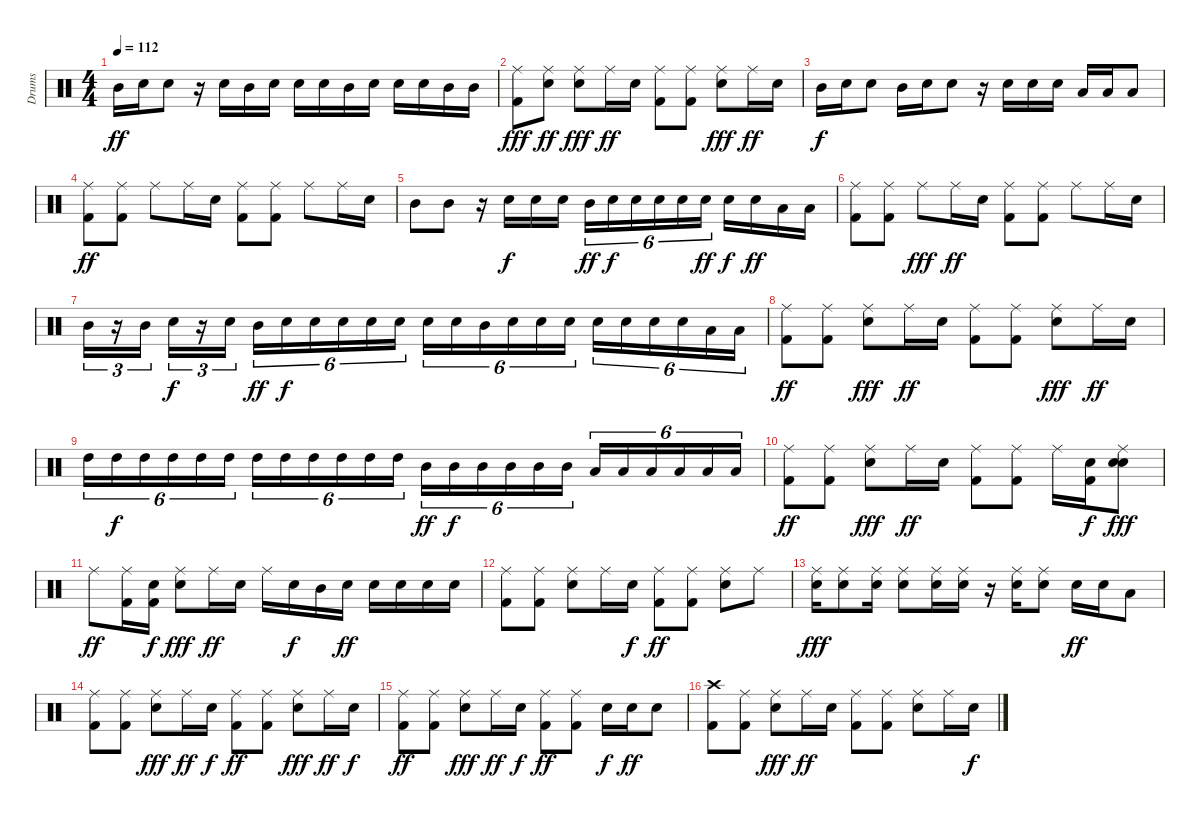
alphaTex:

\track ("Drums" "Drums") {instrument percussion}
\staff {score}
\articulation defaults
\ts (4 4)
\tempo 112
\clef neutral
\ks c "Mid Tom (hit)".16{dy ff} "Snare (hit) 2".16 "Snare (hit) 2".8
r.16 "Snare (hit) 2".16 "Mid Tom (hit)".16 "Snare (hit) 2".16 "Snare (hit) 2".16 "Snare (hit) 2".16 "Mid Tom (hit)".16 "Snare (hit) 2".16 "Snare (hit) 2".16 "Snare (hit) 2".16 "Mid Tom (hit)".16 "Mid Tom (hit)".16 |
("Ride (middle)" "Kick (hit) 2").8{dy fff} ("Ride (middle)" "Snare (hit)").8{dy ff} ("Ride (middle)" "Snare (hit) 2").8{dy fff} "Ride (middle)".16{dy ff} "Snare (hit) 2".16 ("Ride (middle)" "Kick (hit) 2").8 ("Ride (middle)" "Kick (hit) 2").8 ("Ride (middle)" "Snare (hit) 2").8{dy fff} "Ride (middle)".16{dy ff} "Snare (hit) 2".16 |
"Mid Tom (hit)".16{dy f} "Snare (hit) 2".16 "Snare (hit) 2".8 "Mid Tom (hit)".16 "Snare (hit) 2".16 "Snare (hit) 2".8 r.16 "Snare (hit) 2".16 "Snare (hit) 2".16 "Snare (hit) 2".16 "Low Tom (hit)".16 "Low Tom (hit)".16 "Low Tom (hit)".8 |
("Ride (middle)" "Kick (hit) 2").8{dy ff} ("Ride (middle)" "Kick (hit) 2").8 "Ride (middle)".8 "Ride (middle)".16 "Snare (hit) 2".16 ("Ride (middle)" "Kick (hit) 2").8 ("Ride (middle)" "Kick (hit) 2").8 "Ride (middle)".8 "Ride (middle)".16 "Snare (hit) 2".16 |
"Mid Tom (hit)".8 "Mid Tom (hit)".8 r.16 "Snare (hit) 2".16{dy f} "Snare (hit) 2".16 "Snare (hit) 2".16 "Mid Tom (hit)".16{tu (6 4) dy ff} "Snare (hit) 2".16{tu (6 4) dy f} "Snare (hit) 2".16{tu (6 4)} "Snare (hit) 2".16{tu (6 4)} "Snare (hit) 2".16{tu (6 4)} "Snare (hit) 2".16{tu (6 4) dy ff} "Snare (hit) 2".16{dy f} "Snare (hit) 2".16{dy ff} "Low Tom (hit)".16 "Low Tom (hit)".16 |
("Ride (middle)" "Kick (hit) 2").8 ("Ride (middle)" "Kick (hit) 2").8 "Ride (middle)".8{dy fff} "Ride (middle)".16{dy ff} "Snare (hit) 2".16 ("Ride (middle)" "Kick (hit) 2").8 ("Ride (middle)" "Kick (hit) 2").8 "Ride (middle)".8 "Ride (middle)".16 "Snare (hit) 2".16 |
"Mid Tom (hit)".16{tu (3 2)} r.16{tu (3 2)} "Mid Tom (hit)".16{tu (3 2)} "Snare (hit) 2".16{tu (3 2) dy f} r.16{tu (3 2)} "Snare (hit) 2".16{tu (3 2)} "Mid Tom (hit)".16{tu (6 4) dy ff} "Snare (hit) 2".16{tu (6 4) dy f} "Snare (hit) 2".16{tu (6 4)} "Snare (hit) 2".16{tu (6 4)} "Snare (hit) 2".16{tu (6 4)} "Snare (hit) 2".16{tu (6 4)} "Snare (hit) 2".16{tu (6 4)} "Snare (hit) 2".16{tu (6 4)} "Mid Tom (hit)".16{tu (6 4)} "Snare (hit) 2".16{tu (6 4)} "Snare (hit) 2".16{tu (6 4)} "Snare (hit) 2".16{tu (6 4)} "Snare (hit) 2".16{tu (6 4)} "Snare (hit) 2".16{tu (6 4)} "Snare (hit) 2".16{tu (6 4)} "Snare (hit) 2".16{tu (6 4)} "Low Tom (hit)".16{tu (6 4)} "Low Tom (hit)".16{tu (6 4)} |
("Ride (middle)" "Kick (hit) 2").8{dy ff} ("Ride (middle)" "Kick (hit) 2").8 ("Ride (middle)" "Snare (hit) 2").8{dy fff} "Ride (middle)".16{dy ff} "Snare (hit) 2".16 ("Ride (middle)" "Kick (hit) 2").8 ("Ride (middle)" "Kick (hit) 2").8 ("Ride (middle)" "Snare (hit) 2").8{dy fff} "Ride (middle)".16{dy ff} "Snare (hit) 2".16 |
"High Tom (hit)".16{tu (6 4)} "High Tom (hit)".16{tu (6 4) dy f} "High Tom (hit)".16{tu (6 4)} "High Tom (hit)".16{tu (6 4)} "High Tom (hit)".16{tu (6 4)} "High Tom (hit)".16{tu (6 4)} "High Tom (hit)".16{tu (6 4)} "High Tom (hit)".16{tu (6 4)} "High Tom (hit)".16{tu (6 4)} "High Tom (hit)".16{tu (6 4)} "High Tom (hit)".16{tu (6 4)} "High Tom (hit)".16{tu (6 4)} "Mid Tom (hit)".16{tu (6 4) dy ff} "Mid Tom (hit)".16{tu (6 4) dy f} "Mid Tom (hit)".16{tu (6 4)} "Mid Tom (hit)".16{tu (6 4)} "Mid Tom (hit)".16{tu (6 4)} "Mid Tom (hit)".16{tu (6 4)} "Low Tom (hit)".16{tu (6 4)} "Low Tom (hit)".16{tu (6 4)} "Low Tom (hit)".16{tu (6 4)} "Low Tom (hit)".16{tu (6 4)} "Low Tom (hit)".16{tu (6 4)} "Low Tom (hit)".16{tu (6 4)} |
("Ride (middle)" "Kick (hit) 2").8{dy ff} ("Ride (middle)" "Kick (hit) 2").8 ("Ride (middle)" "Snare (hit) 2").8{dy fff} "Ride (middle)".16{dy ff} "Snare (hit) 2".16 ("Ride (middle)" "Kick (hit) 2").8 ("Ride (middle)" "Kick (hit) 2").8 "Ride (middle)".16 ("Snare (hit)" "Kick (hit) 2").16{dy f} ("Ride (middle)" "Snare (hit) 2" "Snare (hit)").8{dy fff} |
"Ride (middle)".8{dy ff} ("Ride (middle)" "Kick (hit) 2").16 ("Snare (hit)" "Kick (hit) 2").16{dy f} ("Ride (middle)" "Snare (hit) 2").8{dy fff} "Ride (middle)".16{dy ff} "Snare (hit) 2".16 "Ride (middle)".16 "Snare (hit) 2".16{dy f} "Mid Tom (hit)".16 "Snare (hit) 2".16{dy ff} "Snare (hit) 2".16 "Snare (hit) 2".16 "Snare (hit) 2".16 "Snare (hit) 2".16 |
("Ride (middle)" "Kick (hit) 2").8 ("Ride (middle)" "Kick (hit) 2").8 ("Ride (middle)" "Snare (hit) 2").8 "Ride (middle)".16 "Snare (hit) 2".16{dy f} ("Ride (middle)" "Kick (hit) 2").8{dy ff} ("Ride (middle)" "Kick (hit) 2").8 ("Ride (middle)" "Snare (hit) 2").8 "Ride (middle)".8 |
("Ride (middle)" "Snare (hit) 2").16{dy fff} ("Ride (middle)" "Snare (hit) 2").8 ("Ride (middle)" "Snare (hit) 2").16 ("Ride (middle)" "Snare (hit) 2").8 ("Ride (middle)" "Snare (hit) 2").16 ("Ride (middle)" "Snare (hit) 2").16 r.16 ("Ride (middle)" "Snare (hit) 2").16 ("Ride (middle)" "Snare (hit) 2").8 "Snare (hit) 2".16{dy ff} "Snare (hit) 2".16 "Low Tom (hit)".8 |
("Ride (middle)" "Kick (hit) 2").8 ("Ride (middle)" "Kick (hit) 2").8 ("Ride (middle)" "Snare (hit) 2").8{dy fff} "Ride (middle)".16{dy ff} "Snare (hit) 2".16{dy f} ("Ride (middle)" "Kick (hit) 2").8{dy ff} ("Ride (middle)" "Kick (hit) 2").8 ("Ride (middle)" "Snare (hit) 2").8{dy fff} "Ride (middle)".16{dy ff} "Snare (hit) 2".16{dy f} |
("Ride (middle)" "Kick (hit) 2").8{dy ff} ("Ride (middle)" "Kick (hit) 2").8 ("Ride (middle)" "Snare (hit) 2").8{dy fff} "Ride (middle)".16{dy ff} "Snare (hit) 2".16{dy f} ("Ride (middle)" "Kick (hit) 2").8{dy ff} ("Ride (middle)" "Kick (hit) 2").8 "Snare (hit) 2".16{dy f} "Snare (hit) 2".16{dy ff} "Snare (hit) 2".8 |
("Crash high (hit)" "Kick (hit) 2").8{volume 4} ("Ride (middle)" "Kick (hit) 2").8 ("Ride (middle)" "Snare (hit) 2").8{dy fff} "Ride (middle)".16{dy ff} "Snare (hit) 2".16 ("Ride (middle)" "Kick (hit) 2").8 ("Ride (middle)" "Kick (hit) 2").8 ("Ride (middle)" "Snare (hit) 2").8 "Ride (middle)".16 "Snare (hit) 2".16{dy f}
